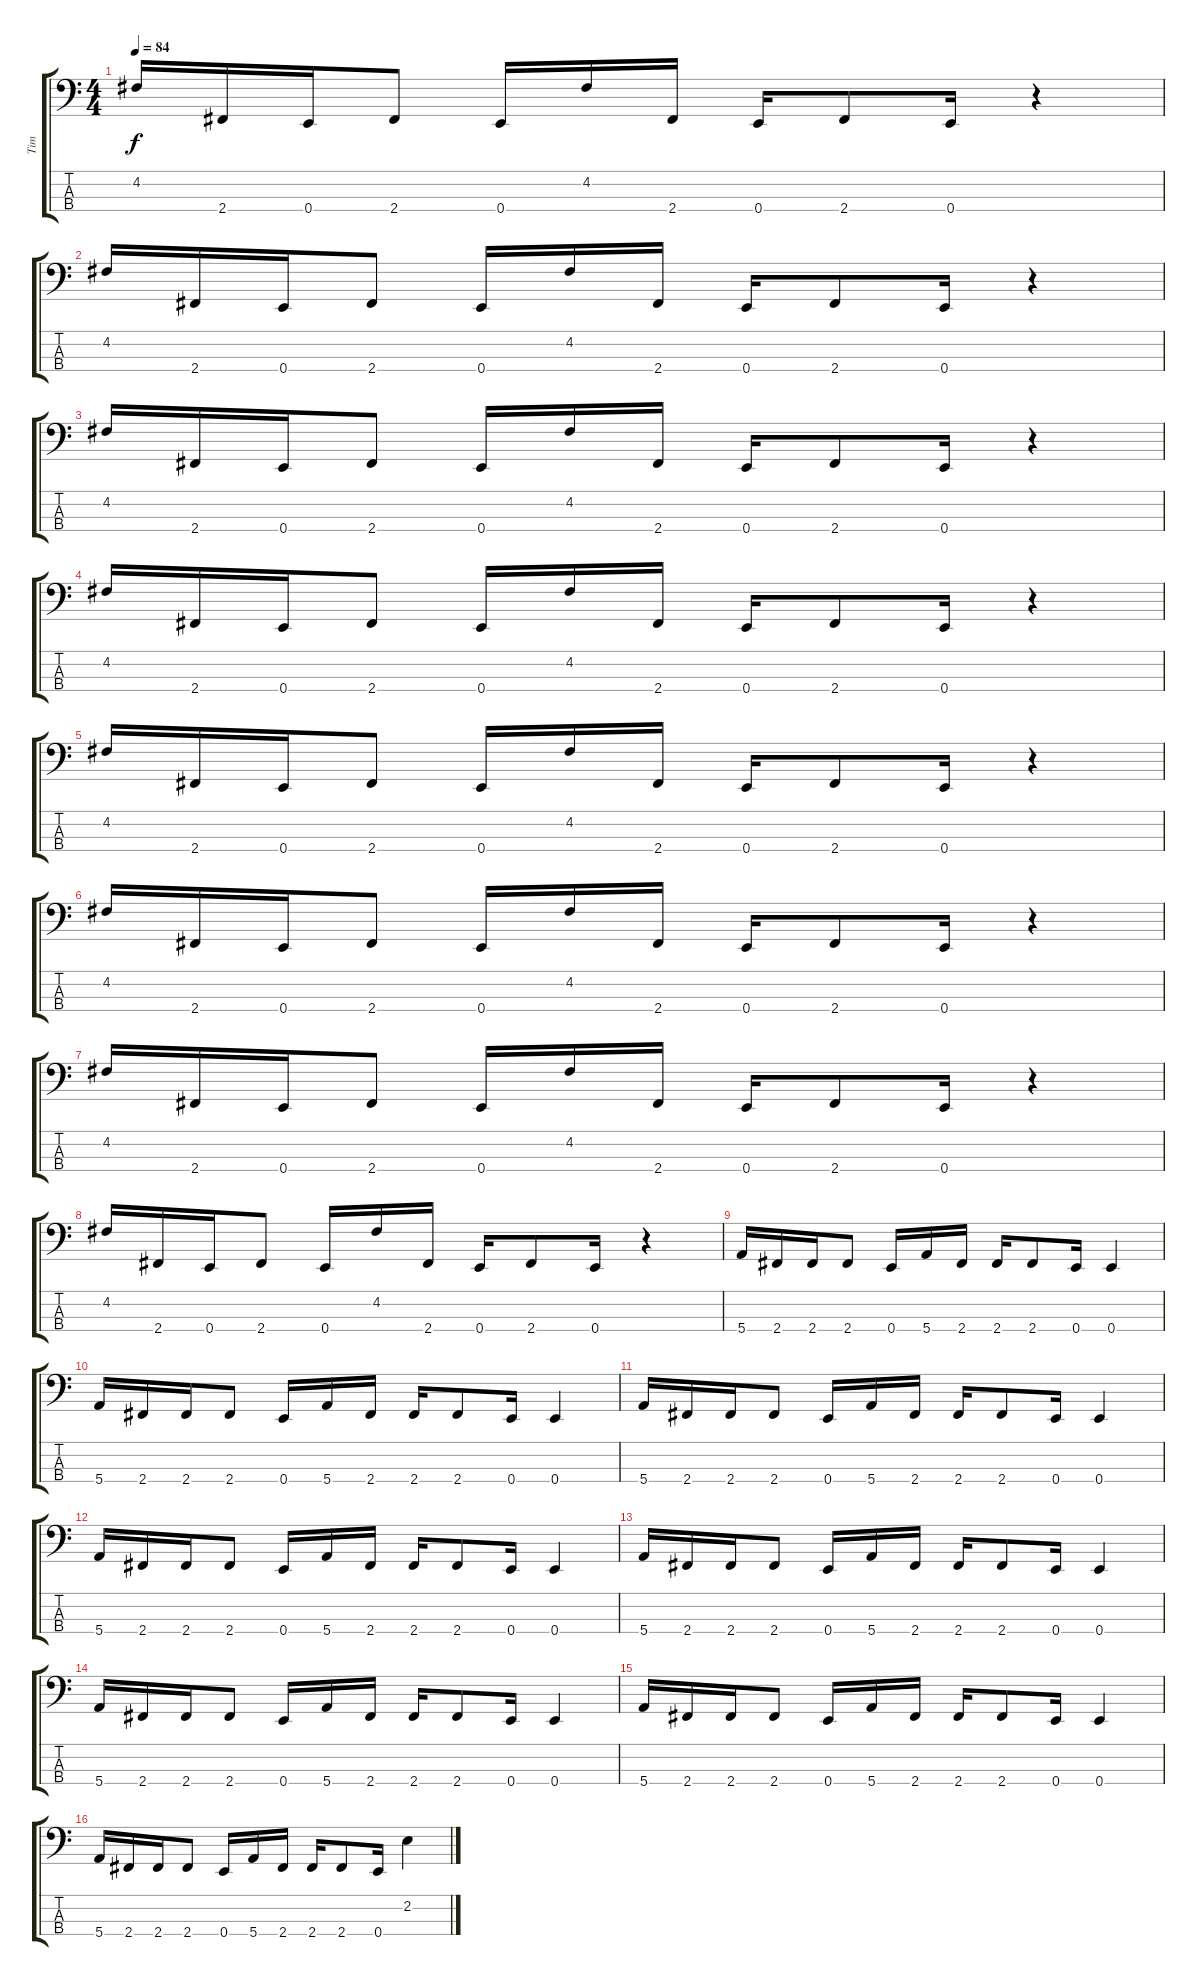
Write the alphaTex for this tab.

\track ("Tim" "Tim") {instrument electricbassfinger}
\staff {score tabs}
\tuning (G2 D2 A1 E1) {hide}
\ts (4 4)
\tempo 84
\clef f4
\ks c
4.2.16{dy f} 2.4.16 0.4.16 2.4.8 0.4.16 4.2.16 2.4.16 0.4.16 2.4.8 0.4.16 r.4 |
4.2.16 2.4.16 0.4.16 2.4.8 0.4.16 4.2.16 2.4.16 0.4.16 2.4.8 0.4.16 r.4 |
4.2.16 2.4.16 0.4.16 2.4.8 0.4.16 4.2.16 2.4.16 0.4.16 2.4.8 0.4.16 r.4 |
4.2.16 2.4.16 0.4.16 2.4.8 0.4.16 4.2.16 2.4.16 0.4.16 2.4.8 0.4.16 r.4 |
4.2.16 2.4.16 0.4.16 2.4.8 0.4.16 4.2.16 2.4.16 0.4.16 2.4.8 0.4.16 r.4 |
4.2.16 2.4.16 0.4.16 2.4.8 0.4.16 4.2.16 2.4.16 0.4.16 2.4.8 0.4.16 r.4 |
4.2.16 2.4.16 0.4.16 2.4.8 0.4.16 4.2.16 2.4.16 0.4.16 2.4.8 0.4.16 r.4 |
4.2.16 2.4.16 0.4.16 2.4.8 0.4.16 4.2.16 2.4.16 0.4.16 2.4.8 0.4.16 r.4 |
5.4.16 2.4.16 2.4.16 2.4.8 0.4.16 5.4.16 2.4.16 2.4.16 2.4.8 0.4.16 0.4.4 |
5.4.16 2.4.16 2.4.16 2.4.8 0.4.16 5.4.16 2.4.16 2.4.16 2.4.8 0.4.16 0.4.4 |
5.4.16 2.4.16 2.4.16 2.4.8 0.4.16 5.4.16 2.4.16 2.4.16 2.4.8 0.4.16 0.4.4 |
5.4.16 2.4.16 2.4.16 2.4.8 0.4.16 5.4.16 2.4.16 2.4.16 2.4.8 0.4.16 0.4.4 |
5.4.16 2.4.16 2.4.16 2.4.8 0.4.16 5.4.16 2.4.16 2.4.16 2.4.8 0.4.16 0.4.4 |
5.4.16 2.4.16 2.4.16 2.4.8 0.4.16 5.4.16 2.4.16 2.4.16 2.4.8 0.4.16 0.4.4 |
5.4.16 2.4.16 2.4.16 2.4.8 0.4.16 5.4.16 2.4.16 2.4.16 2.4.8 0.4.16 0.4.4 |
5.4.16 2.4.16 2.4.16 2.4.8 0.4.16 5.4.16 2.4.16 2.4.16 2.4.8 0.4.16 2.2.4
